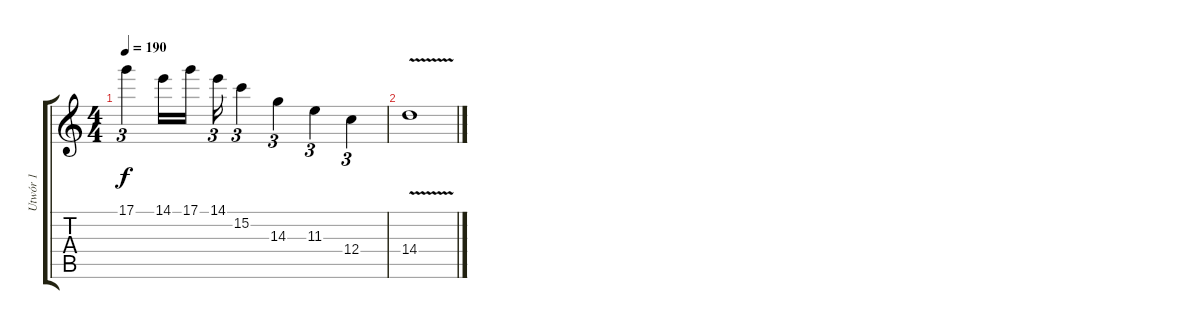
\track ("Utwór 1" "Utwór 1") {instrument overdrivenguitar}
\staff {score tabs}
\tuning (D4 A3 F3 C3 G2 D2) {hide}
\ts (4 4)
\tempo 190
\clef g2
\ks c
17.1.4{tu (3 2) dy f} 14.1.16 17.1.16 14.1.16{tu (3 2)} 15.2.4{tu (3 2)} 14.3.4{tu (3 2)} 11.3.4{tu (3 2)} 12.4.4{tu (3 2)} |
14.4{v}.1
